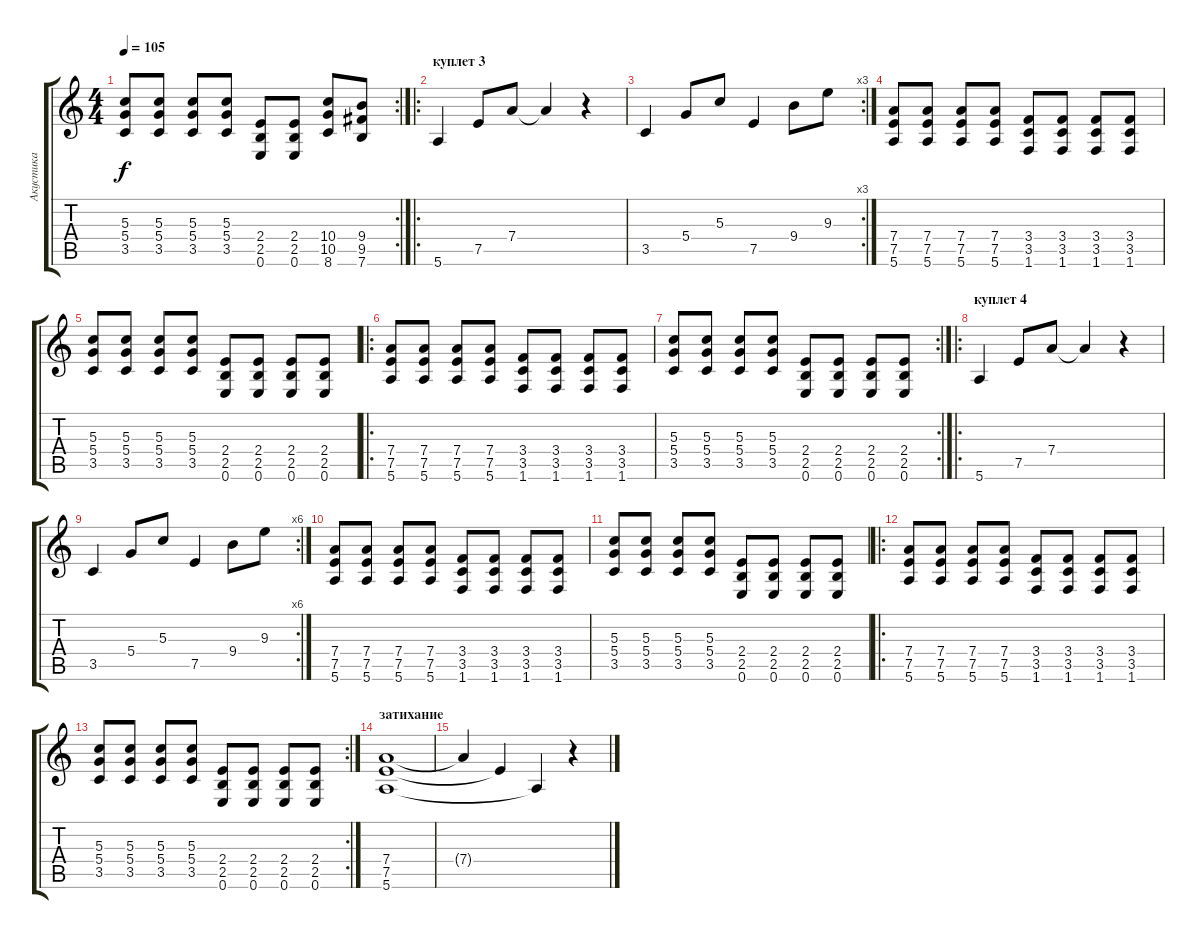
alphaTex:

\track ("Акустика" "Акустика") {instrument acousticguitarsteel}
\staff {score tabs}
\tuning (E4 B3 G3 D3 A2 E2) {hide}
\rc 2
\ts (4 4)
\tempo 105
\clef g2
\ks c
(5.3 5.4 3.5).8{dy f} (5.3 5.4 3.5).8 (5.3 5.4 3.5).8 (5.3 5.4 3.5).8 (2.4 2.5 0.6).8 (2.4 2.5 0.6).8 (10.4 10.5 8.6).8 (9.4 9.5 7.6).8 |
\ro
\section ("" "куплет 3")
5.6.4 7.5.8 7.4.8 7.4{t}.4 r.4 |
\rc 3
3.5.4 5.4.8 5.3.8 7.5.4 9.4.8 9.3.8 |
(7.4 7.5 5.6).8 (7.4 7.5 5.6).8 (7.4 7.5 5.6).8 (7.4 7.5 5.6).8 (3.4 3.5 1.6).8 (3.4 3.5 1.6).8 (3.4 3.5 1.6).8 (3.4 3.5 1.6).8 |
(5.3 5.4 3.5).8 (5.3 5.4 3.5).8 (5.3 5.4 3.5).8 (5.3 5.4 3.5).8 (2.4 2.5 0.6).8 (2.4 2.5 0.6).8 (2.4 2.5 0.6).8 (2.4 2.5 0.6).8 |
\ro
\section ("" " ")
(7.4 7.5 5.6).8 (7.4 7.5 5.6).8 (7.4 7.5 5.6).8 (7.4 7.5 5.6).8 (3.4 3.5 1.6).8 (3.4 3.5 1.6).8 (3.4 3.5 1.6).8 (3.4 3.5 1.6).8 |
\rc 2
(5.3 5.4 3.5).8 (5.3 5.4 3.5).8 (5.3 5.4 3.5).8 (5.3 5.4 3.5).8 (2.4 2.5 0.6).8 (2.4 2.5 0.6).8 (2.4 2.5 0.6).8 (2.4 2.5 0.6).8 |
\ro
\section ("" "куплет 4")
5.6.4 7.5.8 7.4.8 7.4{t}.4 r.4 |
\rc 6
3.5.4 5.4.8 5.3.8 7.5.4 9.4.8 9.3.8 |
(7.4 7.5 5.6).8 (7.4 7.5 5.6).8 (7.4 7.5 5.6).8 (7.4 7.5 5.6).8 (3.4 3.5 1.6).8 (3.4 3.5 1.6).8 (3.4 3.5 1.6).8 (3.4 3.5 1.6).8 |
(5.3 5.4 3.5).8 (5.3 5.4 3.5).8 (5.3 5.4 3.5).8 (5.3 5.4 3.5).8 (2.4 2.5 0.6).8 (2.4 2.5 0.6).8 (2.4 2.5 0.6).8 (2.4 2.5 0.6).8 |
\ro
\section ("" " ")
(7.4 7.5 5.6).8 (7.4 7.5 5.6).8 (7.4 7.5 5.6).8 (7.4 7.5 5.6).8 (3.4 3.5 1.6).8 (3.4 3.5 1.6).8 (3.4 3.5 1.6).8 (3.4 3.5 1.6).8 |
\rc 2
(5.3 5.4 3.5).8 (5.3 5.4 3.5).8 (5.3 5.4 3.5).8 (5.3 5.4 3.5).8 (2.4 2.5 0.6).8 (2.4 2.5 0.6).8 (2.4 2.5 0.6).8 (2.4 2.5 0.6).8 |
\section ("" "затихание")
(7.4 7.5 5.6).1 |
7.4{t}.4 7.5{t}.4 5.6{t}.4 r.4
